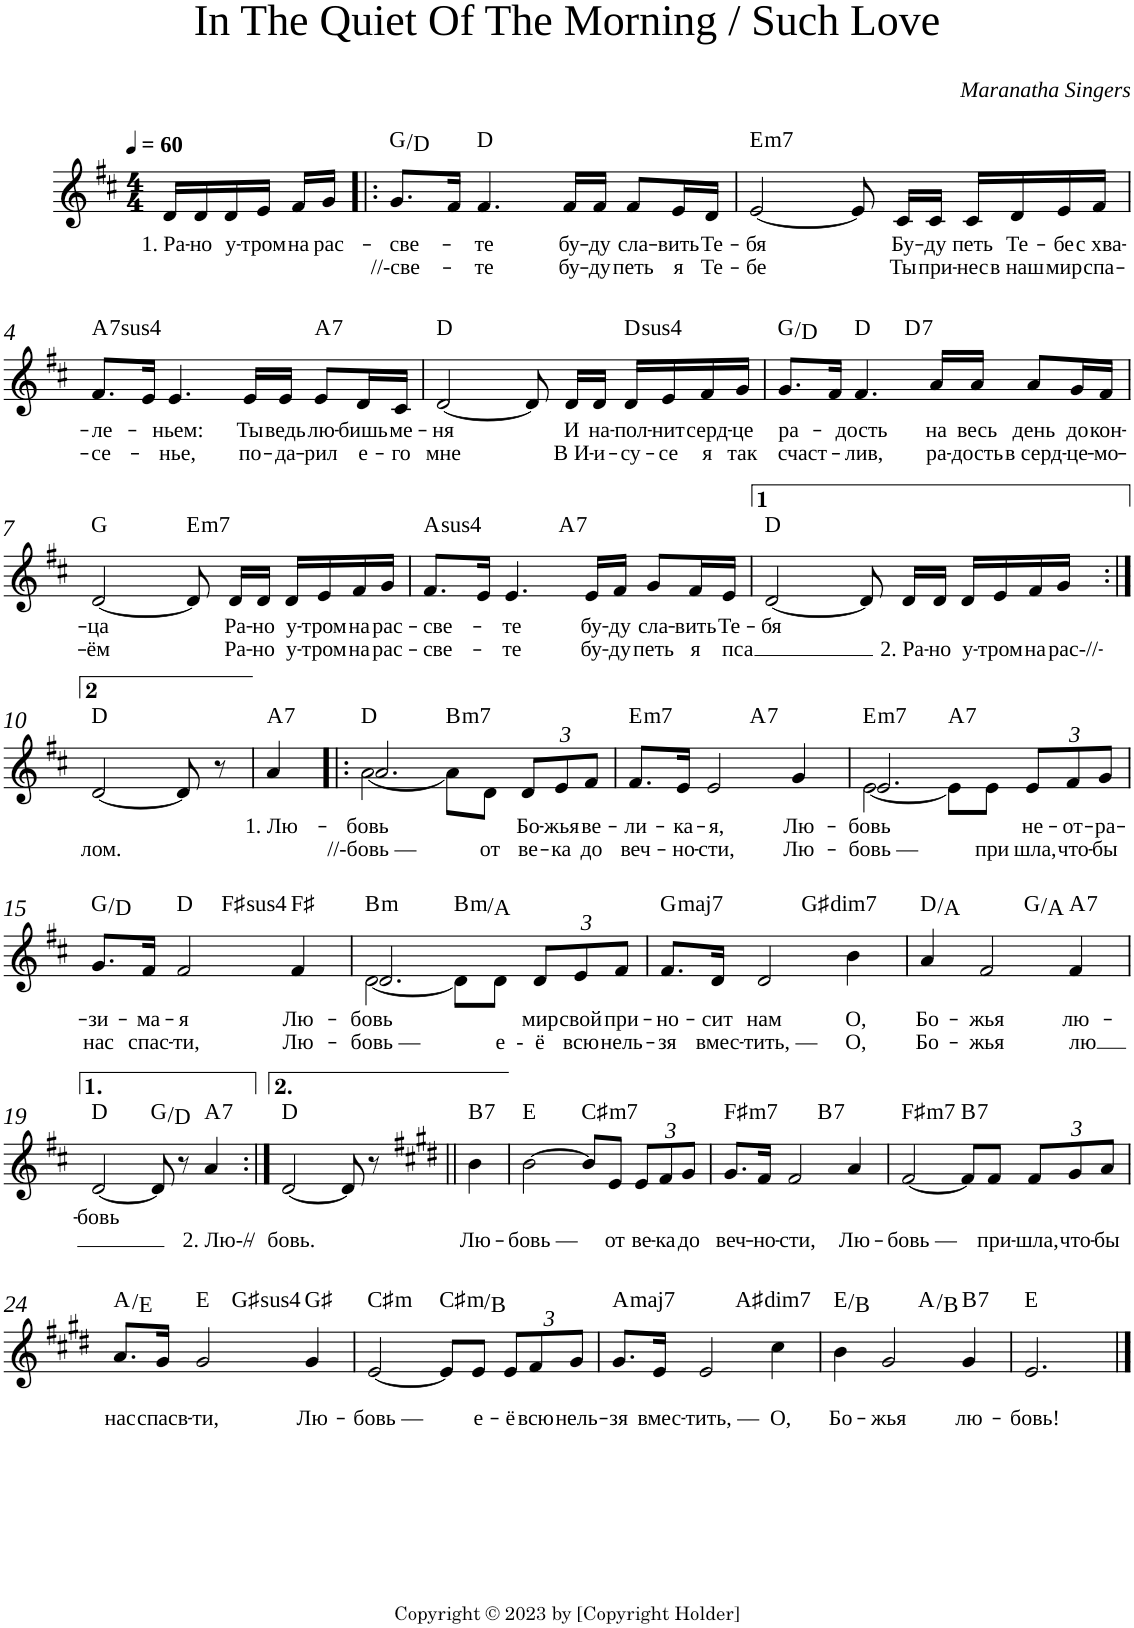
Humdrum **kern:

**kern	**text	**text	**harte
*part1	*part1	*part1	*part1
*staff1	*staff1	*staff1	*
*I"Piano	*	*	*
*I'Pno	*	*	*
*clefG2	*	*	*
*k[f#c#]	*	*	*
*D:	*	*	*
*M4/4	*	*	*
*MM60	*	*	*
=1	=1	=1	=1
!	!LO:LY:b	!	!
16d/LL	1. Ра-	.	.
!	!LO:LY:b	!	!
16d/	-но	.	.
!	!LO:LY:b	!	!
16d/	у-	.	.
!	!LO:LY:b	!	!
16e/JJ	-тром	.	.
!	!LO:LY:b	!	!
16f#/LL	на	.	.
!	!LO:LY:b	!	!
16g/JJ	рас-	.	.
=2!|:	=2!|:	=2!|:	=2!|:
!	!LO:LY:b	!LO:LY:b	!
8.g/L	-све-	//-све-	G:maj/5
16f#/Jk	.	.	.
!	!LO:LY:b	!LO:LY:b	!
4.f#/	-те	-те	D:maj
!	!LO:LY:b	!LO:LY:b	!
16f#/LL	бу-	бу-	.
!	!LO:LY:b	!LO:LY:b	!
16f#/JJ	-ду	-ду	.
!	!LO:LY:b	!LO:LY:b	!
8f#/L	сла-	петь	.
!	!LO:LY:b	!LO:LY:b	!
16e/L	-вить	я	.
!	!LO:LY:b	!LO:LY:b	!
16d/JJ	Те-	Те-	.
=3	=3	=3	=3
!	!LO:LY:b	!LO:LY:b	!LO:H:kt=m7
[<2e/	-бя	-бе	E:min7
8e/]	.	.	.
!	!LO:LY:b	!LO:LY:b	!
16c#/LL	Бу-	Ты	.
!	!LO:LY:b	!LO:LY:b	!
16c#/JJ	-ду	при-	.
!	!LO:LY:b	!LO:LY:b	!
16c#/LL	петь	-нес	.
!	!LO:LY:b	!LO:LY:b	!
16d/	Те-	в наш	.
!	!LO:LY:b	!LO:LY:b	!
16e/	-бе	мир	.
!	!LO:LY:b	!LO:LY:b	!
16f#/JJ	с хва-	спа-	.
!!LO:LB:g=z
=4	=4	=4	=4
!	!LO:LY:b	!LO:LY:b	!LO:H:kt=74
8.f#/L	-ле-	-се-	A:sus4(7)
16e/Jk	.	.	.
!	!LO:LY:b	!LO:LY:b	!
4.e/	-ньем:	-нье,	.
!	!LO:LY:b	!LO:LY:b	!
16e/LL	Ты	по-	.
!	!LO:LY:b	!LO:LY:b	!
16e/JJ	ведь	-да-	.
!	!LO:LY:b	!LO:LY:b	!LO:H:kt=7
8e/L	лю-	-рил	A:7
!	!LO:LY:b	!LO:LY:b	!
16d/L	-бишь	е-	.
!	!LO:LY:b	!LO:LY:b	!
16c#/JJ	ме-	-го	.
=5	=5	=5	=5
!	!LO:LY:b	!LO:LY:b	!
[<2d/	-ня	мне	D:maj
8d/]	.	.	.
!	!LO:LY:b	!LO:LY:b	!
16d/LL	И	В И-	.
!	!LO:LY:b	!LO:LY:b	!
16d/JJ	на-	-и-	.
!	!LO:LY:b	!LO:LY:b	!LO:H:kt=4
16d/LL	-пол-	-су-	D:sus4
!	!LO:LY:b	!LO:LY:b	!
16e/	-нит	-се	.
!	!LO:LY:b	!LO:LY:b	!
16f#/	серд-	я	.
!	!LO:LY:b	!LO:LY:b	!
16g/JJ	-це	так	.
=6	=6	=6	=6
!	!LO:LY:b	!LO:LY:b	!
*^	*	*	*
8.g/L	2ryy	ра-	счаст-	G:maj/5
16f#/Jk	.	.	.	.
!	!	!LO:LY:b	!LO:LY:b	!
4.f#/	.	-дость	-лив,	D:maj
!	!	!	!	!LO:H:kt=7
.	2ryy	.	.	D:7
!	!	!LO:LY:b	!LO:LY:b	!
16a/LL	.	на	ра-	.
!	!	!LO:LY:b	!LO:LY:b	!
16a/JJ	.	весь	-дость	.
!	!	!LO:LY:b	!LO:LY:b	!
8a/L	.	день	в серд-	.
!	!	!LO:LY:b	!LO:LY:b	!
16g/L	.	до	-це-	.
!	!	!LO:LY:b	!LO:LY:b	!
16f#/JJ	.	кон-	-мо-	.
!!LO:LB:g=z	!!
=7	=7	=7	=7	=7
!	!	!LO:LY:b	!LO:LY:b	!
*v	*v	*	*	*
[<2d/	-ца	-ём	G:maj
!	!	!	!LO:H:kt=m7
8d/]	.	.	E:min7
!	!LO:LY:b	!LO:LY:b	!
16d/LL	Ра-	Ра-	.
!	!LO:LY:b	!LO:LY:b	!
16d/JJ	-но	-но	.
!	!LO:LY:b	!LO:LY:b	!
16d/LL	у-	у-	.
!	!LO:LY:b	!LO:LY:b	!
16e/	-тром	-тром	.
!	!LO:LY:b	!LO:LY:b	!
16f#/	на	на	.
!	!LO:LY:b	!LO:LY:b	!
16g/JJ	рас-	рас-	.
=8	=8	=8	=8
!	!LO:LY:b	!LO:LY:b	!LO:H:kt=4
*^	*	*	*
8.f#/L	2ryy	-све-	-све-	A:sus4
16e/Jk	.	.	.	.
!	!	!LO:LY:b	!LO:LY:b	!
4.e/	.	-те	-те	.
!	!	!	!	!LO:H:kt=7
.	2ryy	.	.	A:7
!	!	!LO:LY:b	!LO:LY:b	!
16e/LL	.	бу-	бу-	.
!	!	!LO:LY:b	!LO:LY:b	!
16f#/JJ	.	-ду	-ду	.
!	!	!LO:LY:b	!LO:LY:b	!
8g/L	.	сла-	петь	.
!	!	!LO:LY:b	!LO:LY:b	!
16f#/L	.	-вить	я	.
!	!	!LO:LY:b	!LO:LY:b	!
16e/JJ	.	Те-	пса	.
=9	=9	=9	=9	=9
!	!	!LO:LY:b	!	!
*v	*v	*	*	*
[<2d/	-бя	.	D:maj
8d/]	.	.	.
!	!	!LO:LY:b	!
16d/LL	.	2. Ра-	.
!	!	!LO:LY:b	!
16d/JJ	.	-но	.
!	!	!LO:LY:b	!
16d/LL	.	у-	.
!	!	!LO:LY:b	!
16e/	.	-тром	.
!	!	!LO:LY:b	!
16f#/	.	на	.
!	!	!LO:LY:b	!
16g/JJ	.	рас-//-	.
!!LO:LB:g=z
=10:|!	=10:|!	=10:|!	=10:|!
!	!	!LO:LY:b	!
[<2d/	.	-лом.	D:maj
8d/]	.	.	.
8r	.	.	.
=11	=11	=11	=11
!	!LO:LY:b	!	!LO:H:kt=7
4a/	1. Лю-	.	A:7
=12!|:	=12!|:	=12!|:	=12!|:
!	!LO:LY:b	!LO:LY:b	!
*^	*	*	*
2.a/	[<2a\	-бовь	//-бовь —	D:maj
!	!	!	!	!LO:H:kt=m7
.	8a\L]	.	.	B:min7
!	!	!	!LO:LY:b	!
.	8d\J	.	от	.
*Xbrackettup	*	*	*	*
!	!	!LO:LY:b	!LO:LY:b	!
12d/L	4ryy	Бо-	ве-	.
!	!	!LO:LY:b	!LO:LY:b	!
12e/	.	-жья	-ка	.
!	!	!LO:LY:b	!LO:LY:b	!
12f#/J	.	ве-	до	.
=13	=13	=13	=13	=13
!	!	!LO:LY:b	!LO:LY:b	!LO:H:kt=m7
8.f#/L	2ryy	-ли-	веч-	E:min7
!	!	!LO:LY:b	!LO:LY:b	!
16e/Jk	.	-ка-	-но-	.
!	!	!LO:LY:b	!LO:LY:b	!
2e/	.	-я,	-сти,	.
!	!	!	!	!LO:H:kt=7
.	2ryy	.	.	A:7
!	!	!LO:LY:b	!LO:LY:b	!
4g/	.	Лю-	Лю-	.
=14	=14	=14	=14	=14
!	!	!LO:LY:b	!LO:LY:b	!LO:H:kt=m7
2.e/	[<2e\	-бовь	-бовь —	E:min7
!	!	!	!	!LO:H:kt=7
.	8e\L]	.	.	A:7
!	!	!	!LO:LY:b	!
.	8e\J	.	при-	.
!	!	!LO:LY:b	!LO:LY:b	!
12e/L	4ryy	не-	-шла,	.
!	!	!LO:LY:b	!LO:LY:b	!
12f#/	.	-от-	что-	.
!	!	!LO:LY:b	!LO:LY:b	!
12g/J	.	-ра-	-бы	.
!!LO:LB:g=z	!!
=15	=15	=15	=15	=15
!	!	!LO:LY:b	!LO:LY:b	!
8.g/L	2ryy	-зи-	нас	G:maj/5
!	!	!LO:LY:b	!LO:LY:b	!
16f#/Jk	.	-ма-	спас-	.
!	!	!LO:LY:b	!LO:LY:b	!
2f#/	.	-я	-ти,	D:maj
!	!	!	!	!LO:H:kt=4
.	2ryy	.	.	F#:sus4
!	!	!LO:LY:b	!LO:LY:b	!
4f#/	.	Лю-	Лю-	F#:maj
=16	=16	=16	=16	=16
!	!	!LO:LY:b	!LO:LY:b	!LO:H:kt=m
2.d/	[<2d\	-бовь	-бовь —	B:min
!	!	!	!	!LO:H:kt=m
.	8d\L]	.	.	B:min/b7
!	!	!	!LO:LY:b	!
.	8d\J	.	е -	.
!	!	!LO:LY:b	!LO:LY:b	!
12d/L	4ryy	мир	ё	.
!	!	!LO:LY:b	!LO:LY:b	!
12e/	.	свой	всю	.
!	!	!LO:LY:b	!LO:LY:b	!
12f#/J	.	при-	нель-	.
=17	=17	=17	=17	=17
!	!	!LO:LY:b	!LO:LY:b	!LO:H:kt=maj7
8.f#/L	2ryy	-но-	-зя	G:maj7
!	!	!LO:LY:b	!LO:LY:b	!
16d/Jk	.	-сит	вмес-	.
!	!	!LO:LY:b	!LO:LY:b	!
2d/	.	нам	-тить, —	.
!	!	!	!	!LO:H:kt=dim7
.	2ryy	.	.	G#:dim7
!	!	!LO:LY:b	!LO:LY:b	!
4b\	.	О,	О,	.
=18	=18	=18	=18	=18
!	!	!LO:LY:b	!LO:LY:b	!
4a/	2ryy	Бо-	Бо-	D:maj/5
!	!	!LO:LY:b	!LO:LY:b	!
2f#/	.	-жья	-жья	.
.	2ryy	.	.	G:maj/2
!	!	!LO:LY:b	!LO:LY:b	!LO:H:kt=7
4f#/	.	лю-	лю	A:7
!!LO:LB:g=z	!!
=19	=19	=19	=19	=19
!	!	!LO:LY:b	!	!
*v	*v	*	*	*
[<2d/	-бовь	.	D:maj
8d/]	.	.	G:maj/5
8r	.	.	.
!	!	!LO:LY:b	!LO:H:kt=7
4a/	.	2. Лю-//-	A:7
=20:|!	=20:|!	=20:|!	=20:|!
!	!	!LO:LY:b	!
[<2d/	.	-бовь.	D:maj
8d/]	.	.	.
8r	.	.	.
!	!	!LO:LY:b	!LO:H:kt=7
4b\	.	Лю-	B:7
=21	=21	=21	=21
!	!	!LO:LY:b	!
[>2b\	.	-бовь —	E:maj
!	!	!	!LO:H:kt=m7
8b/L]	.	.	C#:min7
!	!	!LO:LY:b	!
8e/J	.	от	.
!	!	!LO:LY:b	!
12e/L	.	ве-	.
!	!	!LO:LY:b	!
12f#/	.	-ка	.
!	!	!LO:LY:b	!
12g#/J	.	до	.
=22	=22	=22	=22
!	!	!LO:LY:b	!LO:H:kt=m7
*^	*	*	*
8.g#/L	2ryy	.	веч-	F#:min7
!	!	!	!LO:LY:b	!
16f#/Jk	.	.	-но-	.
!	!	!	!LO:LY:b	!
2f#/	.	.	-сти,	.
!	!	!	!	!LO:H:kt=7
.	2ryy	.	.	B:7
!	!	!	!LO:LY:b	!
4a/	.	.	Лю-	.
=23	=23	=23	=23	=23
!	!	!	!LO:LY:b	!LO:H:kt=m7
*v	*v	*	*	*
[<2f#/	.	-бовь —	F#:min7
!	!	!	!LO:H:kt=7
8f#/L]	.	.	B:7
!	!	!LO:LY:b	!
8f#/J	.	при-	.
!	!	!LO:LY:b	!
12f#/L	.	-шла,	.
!	!	!LO:LY:b	!
12g#/	.	что-	.
!	!	!LO:LY:b	!
12a/J	.	-бы	.
!!LO:LB:g=z
=24	=24	=24	=24
!	!	!LO:LY:b	!
*^	*	*	*
8.a/L	2ryy	.	нас	A:maj/5
!	!	!	!LO:LY:b	!
16g#/Jk	.	.	спасв-	.
!	!	!	!LO:LY:b	!
2g#/	.	.	-ти,	E:maj
!	!	!	!	!LO:H:kt=4
.	2ryy	.	.	G#:sus4
!	!	!	!LO:LY:b	!
4g#/	.	.	Лю-	G#:maj
=25	=25	=25	=25	=25
!	!	!	!LO:LY:b	!LO:H:kt=m
*v	*v	*	*	*
[<2e/	.	-бовь —	C#:min
!	!	!	!LO:H:kt=m
8e/L]	.	.	C#:min/b7
!	!	!LO:LY:b	!
8e/J	.	е-	.
!	!	!LO:LY:b	!
12e/L	.	-ё	.
!	!	!LO:LY:b	!
12f#/	.	всю	.
!	!	!LO:LY:b	!
12g#/J	.	нель-	.
=26	=26	=26	=26
!	!	!LO:LY:b	!LO:H:kt=maj7
*^	*	*	*
8.g#/L	2ryy	.	-зя	A:maj7
!	!	!	!LO:LY:b	!
16e/Jk	.	.	вмес-	.
!	!	!	!LO:LY:b	!
2e/	.	.	-тить, —	.
!	!	!	!	!LO:H:kt=dim7
.	2ryy	.	.	A#:dim7
!	!	!	!LO:LY:b	!
4cc#\	.	.	О,	.
=27	=27	=27	=27	=27
!	!	!	!LO:LY:b	!
4b\	2ryy	.	Бо-	E:maj/5
!	!	!	!LO:LY:b	!
2g#/	.	.	-жья	.
.	2ryy	.	.	A:maj/2
!	!	!	!LO:LY:b	!LO:H:kt=7
4g#/	.	.	лю-	B:7
=28	=28	=28	=28	=28
!	!	!	!LO:LY:b	!
*v	*v	*	*	*
2.e/	.	-бовь!	E:maj
==	==	==	==
*-	*-	*-	*-
